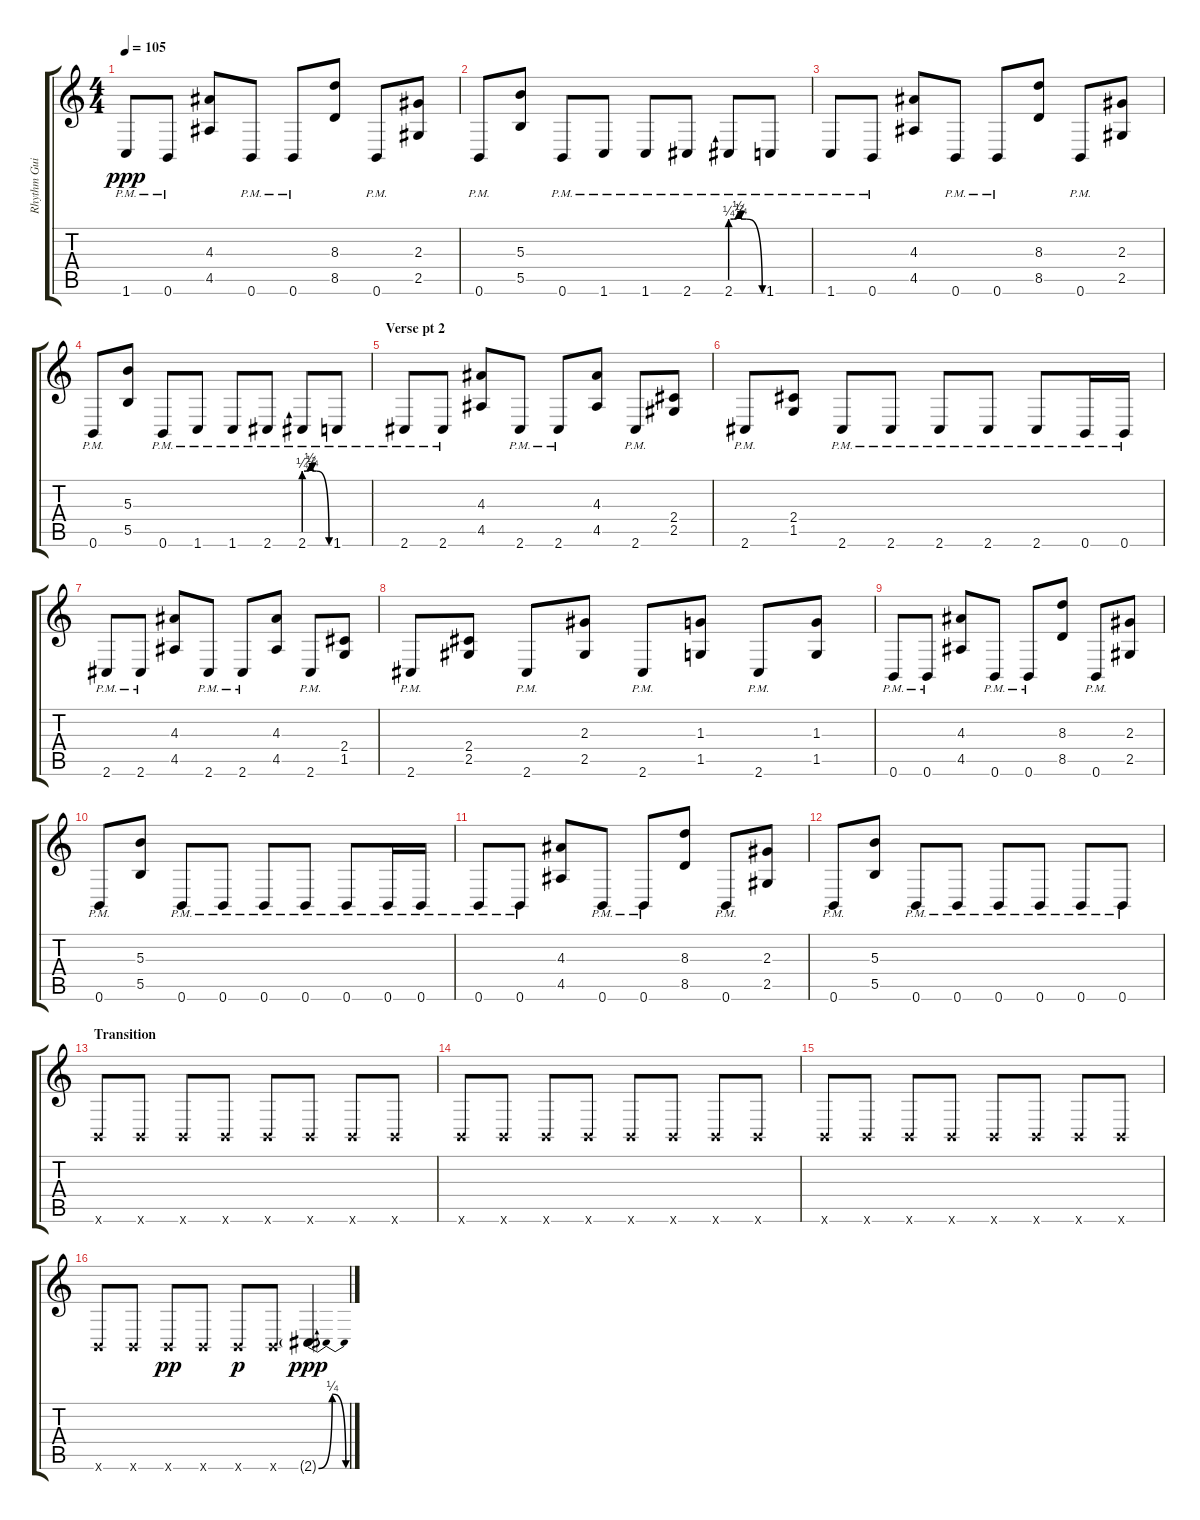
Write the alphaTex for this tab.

\track ("Rhythm Guitar 1" "Rhythm Gui") {instrument distortionguitar}
\staff {score tabs}
\tuning (Eb4 B3 Gb3 B2 Gb2 B1) {hide}
\ts (4 4)
\tempo 105
\clef g2
\ks c
1.6{pm}.8{dy ppp} 0.6{pm}.8 (4.3 4.5).8 0.6{pm}.8 0.6{pm}.8 (8.3 8.5).8 0.6{pm}.8 (2.3 2.5).8 |
0.6{pm}.8 (5.3 5.5).8 0.6{pm}.8 1.6{pm}.8 1.6{pm}.8 2.6{pm}.8 2.6{be (custom 0 1 5 1 15 2 20 1 30 1 60 0) pm}.8 1.6{pm}.8 |
1.6{pm}.8 0.6{pm}.8 (4.3 4.5).8 0.6{pm}.8 0.6{pm}.8 (8.3 8.5).8 0.6{pm}.8 (2.3 2.5).8 |
0.6{pm}.8 (5.3 5.5).8 0.6{pm}.8 1.6{pm}.8 1.6{pm}.8 2.6{pm}.8 2.6{be (custom 0 1 5 1 15 2 20 1 30 1 60 0) pm}.8 1.6{pm}.8 |
\section ("" "Verse pt 2")
2.6{pm}.8 2.6{pm}.8 (4.3 4.5).8 2.6{pm}.8 2.6{pm}.8 (4.3 4.5).8 2.6{pm}.8 (2.4 2.5).8 |
2.6{pm}.8 (2.4 1.5).8 2.6{pm}.8 2.6{pm}.8 2.6{pm}.8 2.6{pm}.8 2.6{pm}.8 0.6{pm}.16 0.6{pm}.16 |
2.6{pm}.8 2.6{pm}.8 (4.3 4.5).8 2.6{pm}.8 2.6{pm}.8 (4.3 4.5).8 2.6{pm}.8 (2.4 1.5).8 |
2.6{pm}.8 (2.4 2.5).8 2.6{pm}.8 (2.3 2.5).8 2.6{pm}.8 (1.3 1.5).8 2.6{pm}.8 (1.3 1.5).8 |
0.6{pm}.8 0.6{pm}.8 (4.3 4.5).8 0.6{pm}.8 0.6{pm}.8 (8.3 8.5).8 0.6{pm}.8 (2.3 2.5).8 |
0.6{pm}.8 (5.3 5.5).8 0.6{pm}.8 0.6{pm}.8 0.6{pm}.8 0.6{pm}.8 0.6{pm}.8 0.6{pm}.16 0.6{pm}.16 |
0.6{pm}.8 0.6{pm}.8 (4.3 4.5).8 0.6{pm}.8 0.6{pm}.8 (8.3 8.5).8 0.6{pm}.8 (2.3 2.5).8 |
0.6{pm}.8 (5.3 5.5).8 0.6{pm}.8 0.6{pm}.8 0.6{pm}.8 0.6{pm}.8 0.6{pm}.8 0.6{pm}.8 |
\section ("" "Transition")
0.6{x}.8 0.6{x}.8 0.6{x}.8 0.6{x}.8 0.6{x}.8 0.6{x}.8 0.6{x}.8 0.6{x}.8 |
0.6{x}.8 0.6{x}.8 0.6{x}.8 0.6{x}.8 0.6{x}.8 0.6{x}.8 0.6{x}.8 0.6{x}.8 |
0.6{x}.8 0.6{x}.8 0.6{x}.8 0.6{x}.8 0.6{x}.8 0.6{x}.8 0.6{x}.8 0.6{x}.8 |
0.6{x}.8 0.6{x}.8 0.6{x}.8{dy pp} 0.6{x}.8 0.6{x}.8{dy p} 0.6{x}.8 2.6{be (bendrelease 0 0 15 1 15 1 60 0) g}.4{dy ppp}
